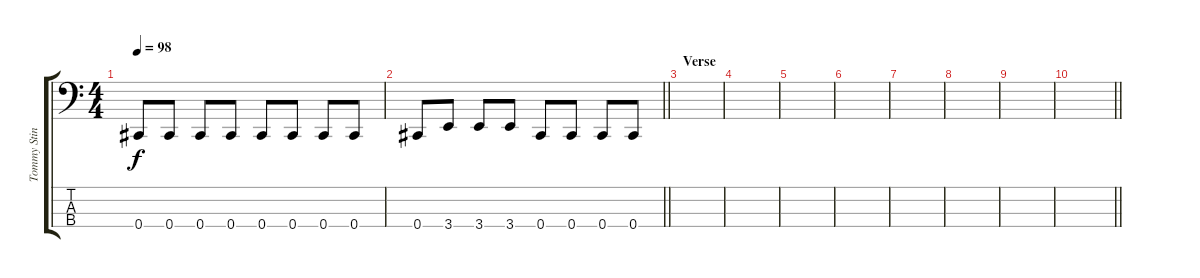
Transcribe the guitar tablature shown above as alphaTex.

\track ("Tommy Stinson" "Tommy Stin") {instrument distortionguitar}
\staff {score tabs}
\tuning (Gb2 Db2 Ab1 Db1) {hide}
\ts (4 4)
\tempo 98
\clef f4
\ks c
0.4.8{dy f} 0.4.8 0.4.8 0.4.8 0.4.8 0.4.8 0.4.8 0.4.8 |
\barLineRight lightlight
0.4.8 3.4.8 3.4.8 3.4.8 0.4.8 0.4.8 0.4.8 0.4.8 |
\section ("" "Verse")
|
|
|
|
|
|
|
\barLineRight lightlight
